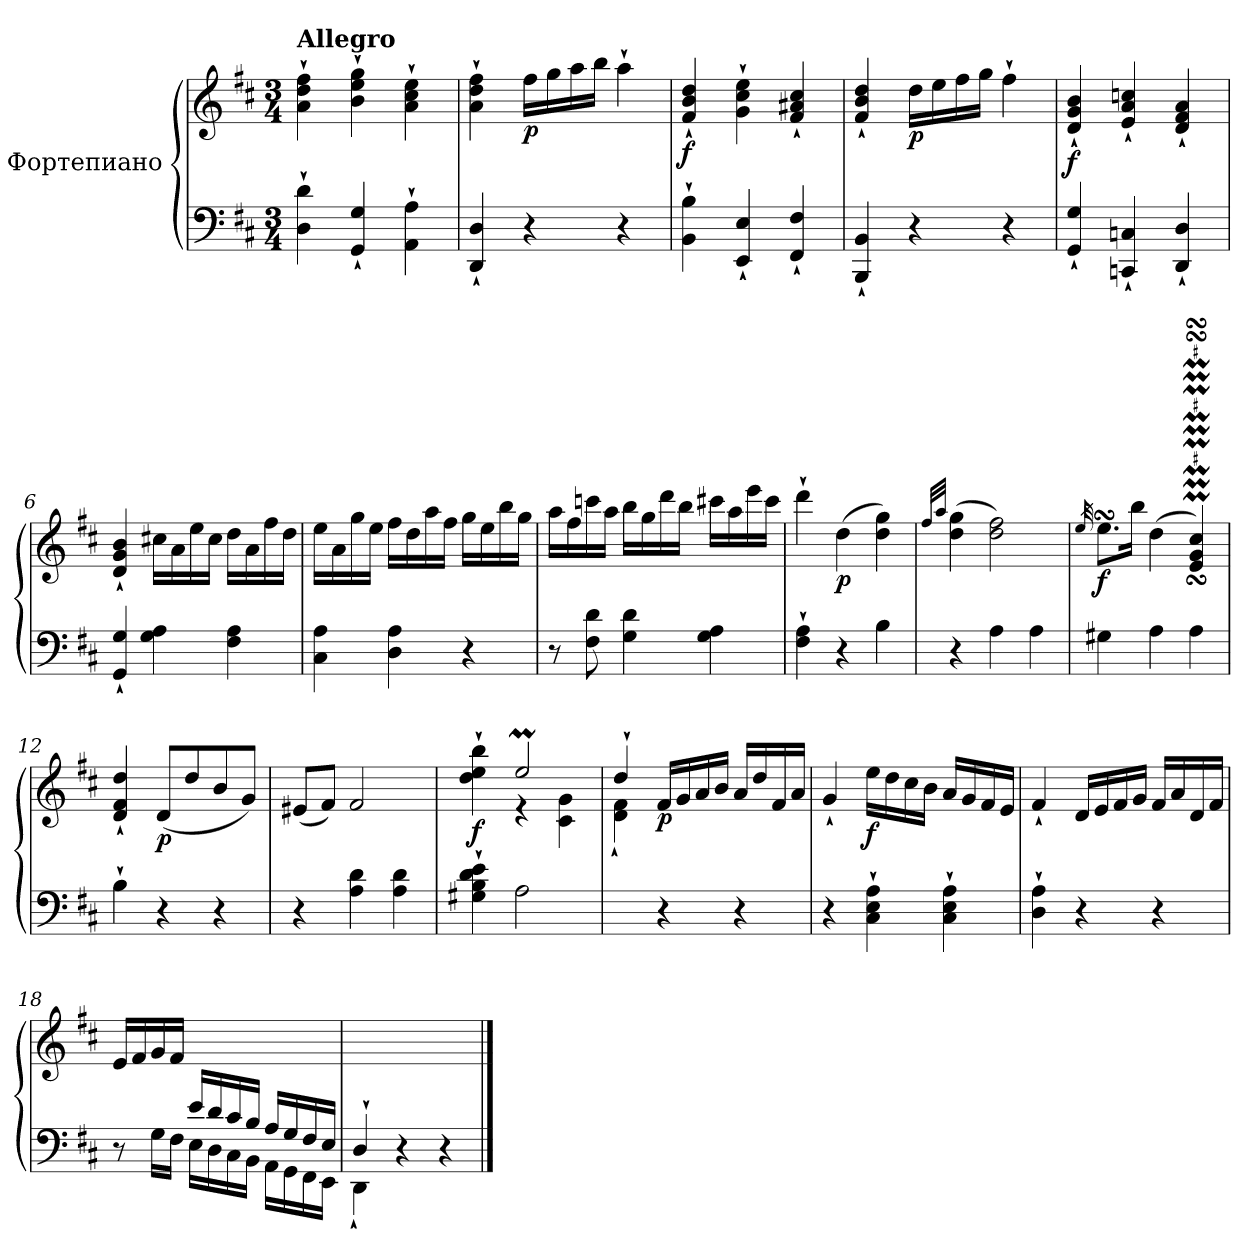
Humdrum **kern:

**kern	**kern	**dynam
*part1	*part1	*part1
*staff2	*staff1	*staff1/2
*I"Фортепиано	*	*
*clefF4	*clefG2	*
*k[f#c#]	*k[f#c#]	*
*M3/4	*M3/4	*
=1	=1	=1
!	!LO:TX:a:B:t=Allegro	!
4D\` 4d\`	4a\` 4dd\` 4ff#\`	.
4GG/` 4G/`	4b\` 4ee\` 4gg\`	.
4AA\` 4A\`	4a\` 4cc#\` 4ee\`	.
=2	=2	=2
4DD/` 4D/`	4a\` 4dd\` 4ff#\`	.
!	!	!LO:DY:b
4r	16ff#\LL	p
.	16gg\	.
.	16aa\	.
.	16bb\JJ	.
4r	4aa`\	.
=3	=3	=3
!	!	!LO:DY:b
4BB\` 4B\`	4f#/` 4b/` 4dd/`	f
4EE/` 4E/`	4g\` 4cc#\` 4ee\`	.
4FF#/` 4F#/`	4f#/` 4a#X/` 4cc#/`	.
=4	=4	=4
4BBB/` 4BB/`	4f#/` 4b/` 4dd/`	.
!	!	!LO:DY:b
4r	16dd\LL	p
.	16ee\	.
.	16ff#\	.
.	16gg\JJ	.
4r	4ff#`\	.
!!LO:LB:g=z
=5	=5	=5
!	!	!LO:DY:b
4GG/` 4G/`	4d/` 4g/` 4b/`	f
4CCn/` 4Cn/`	4e/` 4a/` 4ccn/`	.
4DD/` 4D/`	4d/` 4f#/` 4a/`	.
=6	=6	=6
4GG/` 4G/`	4d/` 4g/` 4b/`	.
4G\ 4A\	16cc#X\LL	.
.	16a\	.
.	16ee\	.
.	16cc#\JJ	.
4F#\ 4A\	16dd\LL	.
.	16a\	.
.	16ff#\	.
.	16dd\JJ	.
=7	=7	=7
4C#\ 4A\	16ee\LL	.
.	16a\	.
.	16gg\	.
.	16ee\JJ	.
4D\ 4A\	16ff#\LL	.
.	16dd\	.
.	16aa\	.
.	16ff#\JJ	.
4r	16gg\LL	.
.	16ee\	.
.	16bb\	.
.	16gg\JJ	.
=8	=8	=8
8r	16aa\LL	.
.	16ff#\	.
8F#\ 8d\	16cccn\	.
.	16aa\JJ	.
4G\ 4d\	16bb\LL	.
.	16gg\	.
.	16ddd\	.
.	16bb\JJ	.
4G\ 4A\	16ccc#X\LL	.
.	16aa\	.
.	16eee\	.
.	16ccc#\JJ	.
!!LO:LB:g=z
=9	=9	=9
4F#\` 4A\`	4ddd`\	.
!	!	!LO:DY:b
4r	(>4dd\	p
4B\	4dd\ 4gg\)	.
=10	=10	=10
.	32qff#/LLL	.
.	32qaa/JJJ	.
4r	(>4dd\ 4gg\	.
4A\	2dd\ 2ff#\)	.
4A\	.	.
=11	=11	=11
.	32qee/	.
!	!	!LO:DY:b
4G#X\	8.eesSSS\L	f
.	16bb\Jk	.
4A\	(>4dd\	.
4A\	4e/MsSSS 4g/MsSSS 4cc#/MsSSS)	.
=12	=12	=12
4B`\	4d/` 4f#/` 4dd/`	.
!	!	!LO:DY:b
4r	(<8d/L	p
.	8dd/	.
4r	8b/	.
.	8g/J)	.
!!LO:LB:g=z
=13	=13	=13
4r	(<8e#X/L	.
.	8f#/J)	.
4A\ 4d\	2f#/	.
4A\ 4d\	.	.
=14	=14	=14
*	*^	*
!	!	!	!LO:DY:b
4G#X\` 4B\` 4d\` 4e\`	4dd\` 4ee\` 4bb\`	4ryy	f
2A\	2eeM/	4r	.
.	.	4c#\ 4g\	.
=15	=15	=15	=15
4ryy	4dd`</	4d\` 4f#\`	.
!	!	!	!LO:DY:b
4r	16f#/LL	2ryy	p
.	16g/	.	.
.	16a/	.	.
.	16b/JJ	.	.
4r	16a/LL	.	.
.	16dd/	.	.
.	16f#/	.	.
.	16a/JJ	.	.
*	*v	*v	*
=16	=16	=16
4r	4g`/	.
!	!	!LO:DY:b
4C#\` 4E\` 4A\`	16ee\LL	f
.	16dd\	.
.	16cc#\	.
.	16b\JJ	.
4C#\` 4E\` 4A\`	16a/LL	.
.	16g/	.
.	16f#/	.
.	16e/JJ	.
!!LO:LB:g=z
=17	=17	=17
4D\` 4A\`	4f#`/	.
4r	16d/LL	.
.	16e/	.
.	16f#/	.
.	16g/JJ	.
4r	16f#/LL	.
.	16a/	.
.	16d/	.
.	16f#/JJ	.
=18	=18	=18
*^	*	*
4ryy	8r	16e/LL	.
.	.	16f#/	.
.	16G\LL	16g/	.
.	16F#\JJ	16f#/JJ	.
16e/LL	16E\LL	2ryy	.
16d/	16D\	.	.
16c#/	16C#\	.	.
16B/JJ	16BB\JJ	.	.
16A/LL	16AA\LL	.	.
16G/	16GG\	.	.
16F#/	16FF#\	.	.
16E/JJ	16EE\JJ	.	.
=19	=19	=19	=19
4D`>/	4DD`<\	4ryy	.
2ryy	4r	4ryy	.
.	4r	4ryy	.
*v	*v	*	*
==	==	==
*-	*-	*-
